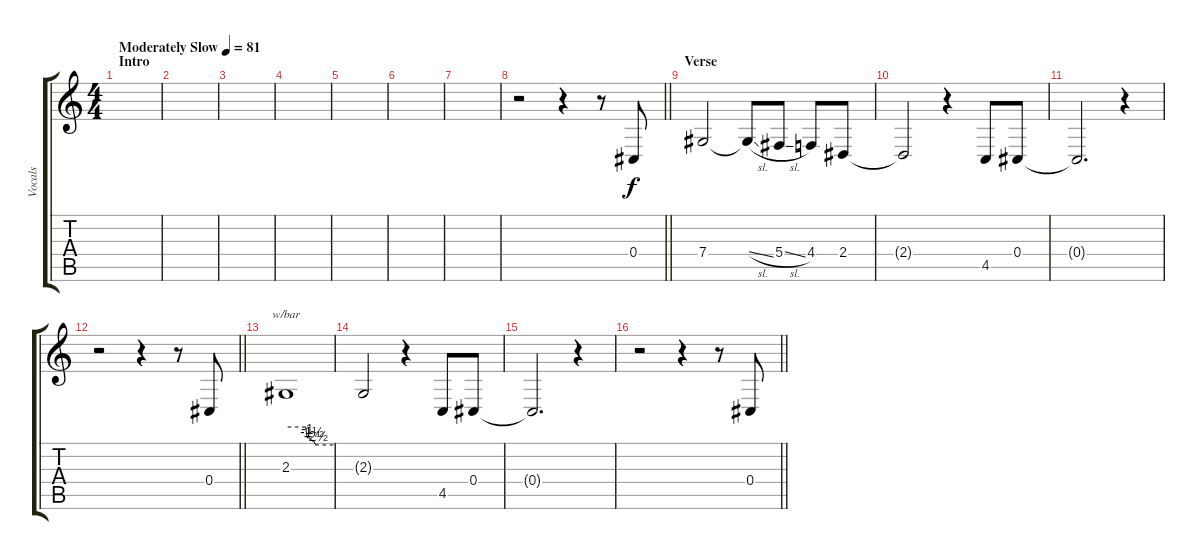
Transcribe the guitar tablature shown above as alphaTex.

\track ("Vocals" "Vocals") {instrument lead2sawtooth}
\staff {score tabs}
\tuning (Eb4 Bb3 Gb3 Db3 Ab2 Eb2) {hide}
\ts (4 4)
\section ("" "Intro")
\tempo (81 "Moderately Slow")
\clef g2
\ks c
|
|
|
|
|
|
|
\barLineRight lightlight
r.2 r.4 r.8 0.4.8 |
\section ("" "Verse")
7.4.2 7.4{sl t}.8 5.4{sl}.8 4.4.8 2.4.8 |
2.4{t}.2 r.4 4.5.8 0.4.8 |
0.4{t}.2{d} r.4 |
\barLineRight lightlight
r.2 r.4 r.8 0.4.8 |
2.3.1{tbe (custom default 0 0 25 0 27 -4 30 -4 33 -6 35 -6 38 -10 60 -10)} |
2.3{t}.2 r.4 4.5.8 0.4.8 |
0.4{t}.2{d} r.4 |
\barLineRight lightlight
r.2 r.4 r.8 0.4.8
